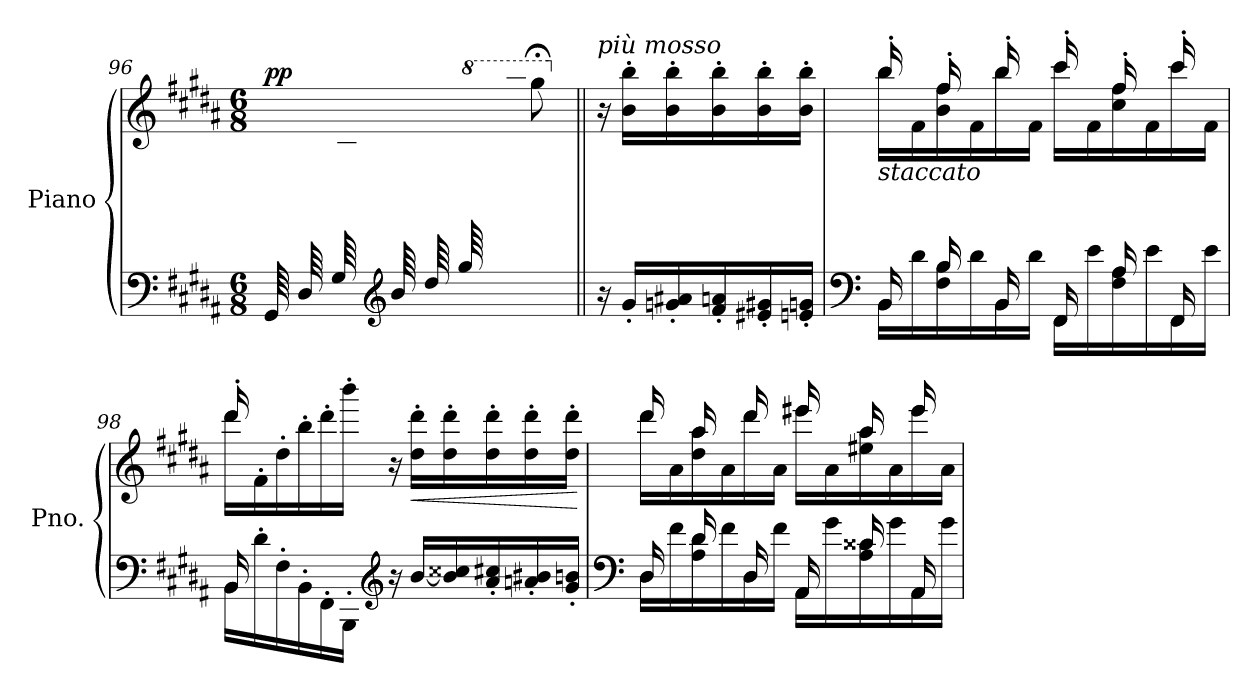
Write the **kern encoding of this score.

**kern	**kern	**dynam
*part1	*part1	*part1
*staff2	*staff1	*staff1/2
*I"Piano	*	*
*I'Pno.	*	*
*clefF4	*clefG2	*
*k[f#c#g#d#a#]	*k[f#c#g#d#a#]	*
*M6/8	*M6/8	*
*Xtuplet	*	*
=96	=96	=96
*^	*	*
!	!	!	!LO:DY:a
(>96GG#!/LLLL	16ryy	32ryy	pp
96D#!/	.	.	.
96G#!/	.	.	.
32ryy	.	96B!\	.
.	.	96d#!\	.
.	.	96g#!\)	.
*clefG2	*	*	*
(>96b!/	16ryy	32ryy	.
96dd#!/	.	.	.
96gg#!/	.	.	.
*	*	*8va	*
8ryy	.	96bb!\	.
.	.	96ddd#!\	.
.	.	96bbb!\JJJJ)	.
.	8ryy	8ggg#;<!\	.
32ryy	.	.	.
*v	*v	*	*
!!LO:LB:g=z
=96||	=96||	=96||
*	*X8va	*
!	!LO:TX:a:i:t=più mosso	!
16r	16r	.
16g#'/LL	16b\' 16bb\'LL	.
16gn/' 16a#X/'	16b\' 16bb\'	.
16f#/' 16an/'	16b\' 16bb\'	.
16e#X/' 16g#X/'	16b\' 16bb\'	.
16en/' 16gn/'JJ	16b\' 16bb\'JJ	.
=97	=97	=97
*clefF4	*	*
*^	*^	*
!	!	!LO:TX:b:i:t=staccato	!	!
16BB/	16BB\LL	16bb'/	16bb\LL	.
16ryy	16d#\	16ryy	16f#\	.
16B/	16F#\ 16B\	16ff#'/	16b\ 16ff#\	.
16ryy	16d#\	16ryy	16f#\	.
16BB/	16BB\	16bb'/	16bb\	.
16ryy	16d#\JJ	16ryy	16f#\JJ	.
16FF#/	16FF#\LL	16ccc#'/	16ccc#\LL	.
16ryy	16e\	16ryy	16f#\	.
16A#/	16F#\ 16A#\	16ff#'/	16cc#\ 16ff#\	.
16ryy	16e\	16ryy	16f#\	.
16FF#/	16FF#\	16ccc#'/	16ccc#\	.
16ryy	16e\JJ	16ryy	16f#\JJ	.
=98	=98	=98	=98	=98
16BB/	16BB\LL	16ddd#'/	16ddd#\LL	.
16ryy	16d#'>\	16ryy	16f#'>\	.
4ryy	16F#'>\	4ryy	16dd#'>\	.
.	16BB'>\	.	16bb'>\	.
.	16FF#'>\	.	16ddd#'>\	.
.	16BBB'>\JJ	.	16bbb'>\JJ	.
*clefG2	*	*	*	*
16r	4.ryy	16r	4.ryy	.
!	!	!	!	!LO:HP:b
[16b/LL	.	16dd#\' 16ddd#\'LL	.	<
16b/] 16cc##X/	.	16dd#\' 16ddd#\'	.	.
16a#/' 16cc#X/'	.	16dd#\' 16ddd#\'	.	.
16an/' 16b#X/'	.	16dd#\' 16ddd#\'	.	.
16g#/' 16bn/'JJ	.	16dd#\' 16ddd#\'JJ	.	.
*v	*v	*	*	*
*	*v	*v	*
.	.	[
!!LO:PB:g=z
=99	=99	=99
*clefF4	*	*
*^	*^	*
16D#/	16D#\LL	16ddd#/	16ddd#\LL	.
16ryy	16f#\	16ryy	16a#\	.
16d#/	16A#\ 16d#\	16aa#/	16dd#\ 16aa#\	.
16ryy	16f#\	16ryy	16a#\	.
16D#/	16D#\	16ddd#/	16ddd#\	.
16ryy	16f#\JJ	16ryy	16a#\JJ	.
16AA#/	16AA#\LL	16eee#X/	16eee#\LL	.
16ryy	16g#\	16ryy	16a#\	.
16c##X/	16A#\ 16c##\	16aa#/	16ee#X\ 16aa#\	.
16ryy	16g#\	16ryy	16a#\	.
16AA#/	16AA#\	16eee#/	16eee#\	.
16ryy	16g#\JJ	16ryy	16a#\JJ	.
*v	*v	*	*	*
*	*v	*v	*
=	=	=
*-	*-	*-
